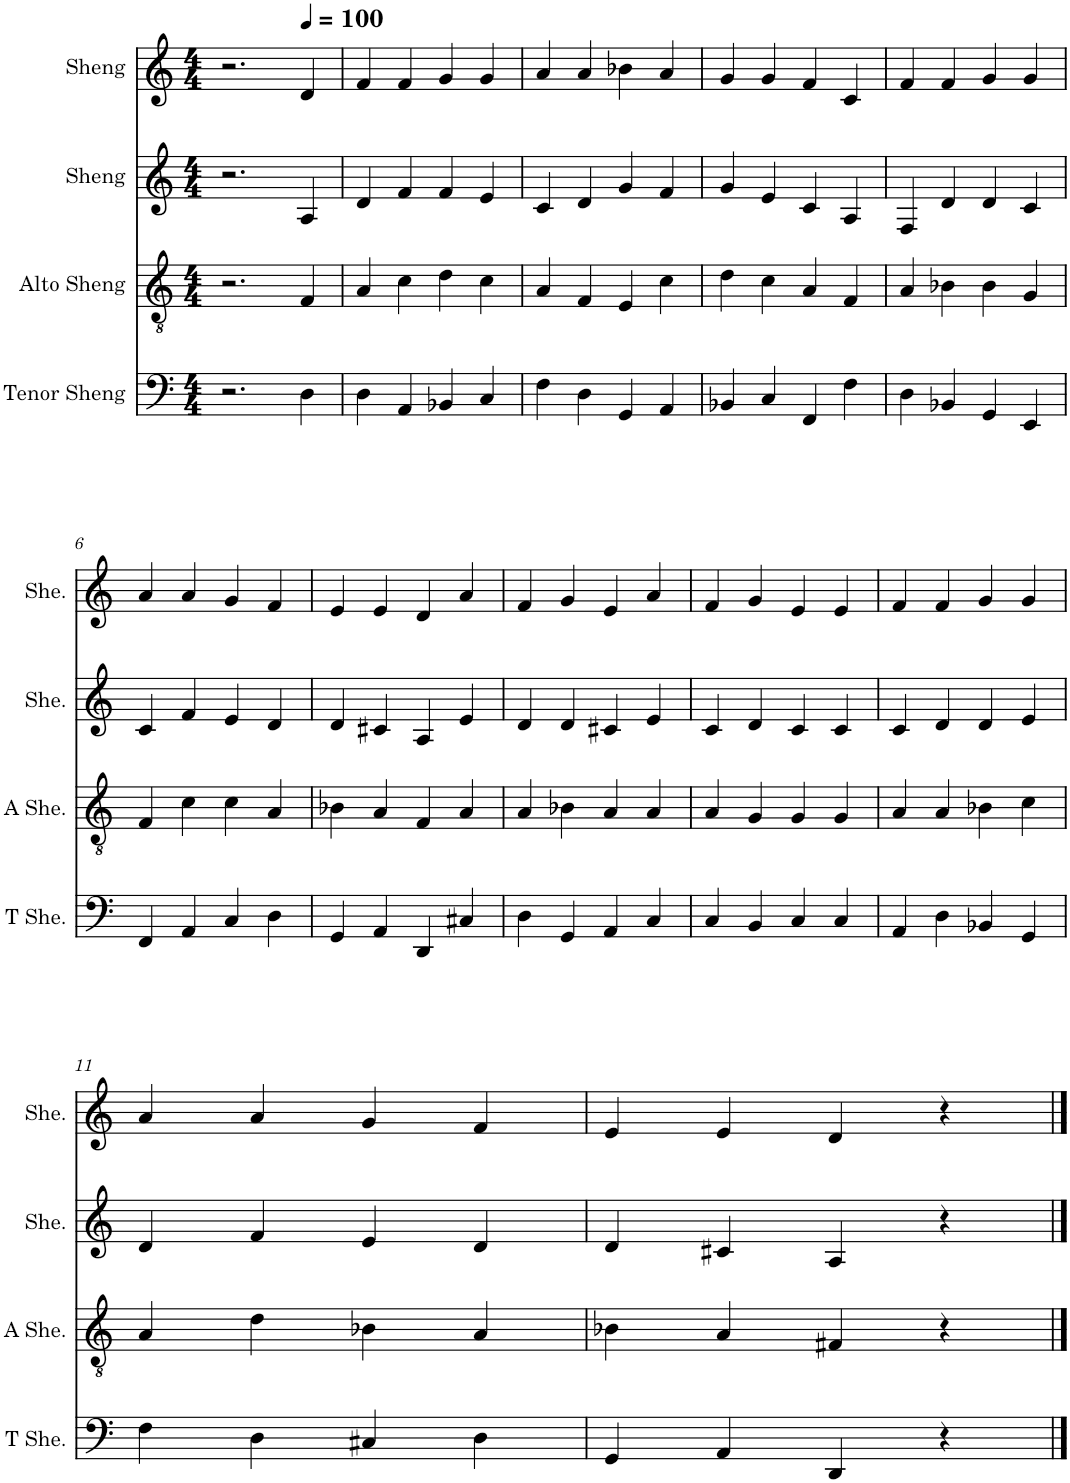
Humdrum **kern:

**kern	**kern	**kern	**kern
*part4	*part3	*part2	*part1
*staff4	*staff3	*staff2	*staff1
*I"Tenor Sheng	*I"Alto Sheng	*I"Sheng	*I"Sheng
*I'T She.	*I'A She.	*I'She.	*I'She.
*clefF4	*clefGv2	*clefG2	*clefG2
*k[]	*k[]	*k[]	*k[]
*M4/4	*M4/4	*M4/4	*M4/4
=1	=1	=1	=1
2.r	2.r	2.r	2.r
*	*	*	*MM100
4D\	4F/	4A/	4d/
=2	=2	=2	=2
4D\	4A/	4d/	4f/
4AA/	4c\	4f/	4f/
4BB-X/	4d\	4f/	4g/
4C/	4c\	4e/	4g/
=3	=3	=3	=3
4F\	4A/	4c/	4a/
4D\	4F/	4d/	4a/
4GG/	4E/	4g/	4b-X\
4AA/	4c\	4f/	4a/
=4	=4	=4	=4
4BB-X/	4d\	4g/	4g/
4C/	4c\	4e/	4g/
4FF/	4A/	4c/	4f/
4F\	4F/	4A/	4c/
=5	=5	=5	=5
4D\	4A/	4F/	4f/
4BB-X/	4B-X\	4d/	4f/
4GG/	4B-\	4d/	4g/
4EE/	4G/	4c/	4g/
!!LO:LB:g=z
=6	=6	=6	=6
4FF/	4F/	4c/	4a/
4AA/	4c\	4f/	4a/
4C/	4c\	4e/	4g/
4D\	4A/	4d/	4f/
=7	=7	=7	=7
4GG/	4B-X\	4d/	4e/
4AA/	4A/	4c#X/	4e/
4DD/	4F/	4A/	4d/
4C#X/	4A/	4e/	4a/
=8	=8	=8	=8
4D\	4A/	4d/	4f/
4GG/	4B-X\	4d/	4g/
4AA/	4A/	4c#X/	4e/
4C/	4A/	4e/	4a/
=9	=9	=9	=9
4C/	4A/	4c/	4f/
4BB/	4G/	4d/	4g/
4C/	4G/	4c/	4e/
4C/	4G/	4c/	4e/
=10	=10	=10	=10
4AA/	4A/	4c/	4f/
4D\	4A/	4d/	4f/
4BB-X/	4B-X\	4d/	4g/
4GG/	4c\	4e/	4g/
!!LO:LB:g=z
=11	=11	=11	=11
4F\	4A/	4d/	4a/
4D\	4d\	4f/	4a/
4C#X/	4B-X\	4e/	4g/
4D\	4A/	4d/	4f/
=12	=12	=12	=12
4GG/	4B-X\	4d/	4e/
4AA/	4A/	4c#X/	4e/
4DD/	4F#X/	4A/	4d/
4r	4r	4r	4r
==	==	==	==
*-	*-	*-	*-
